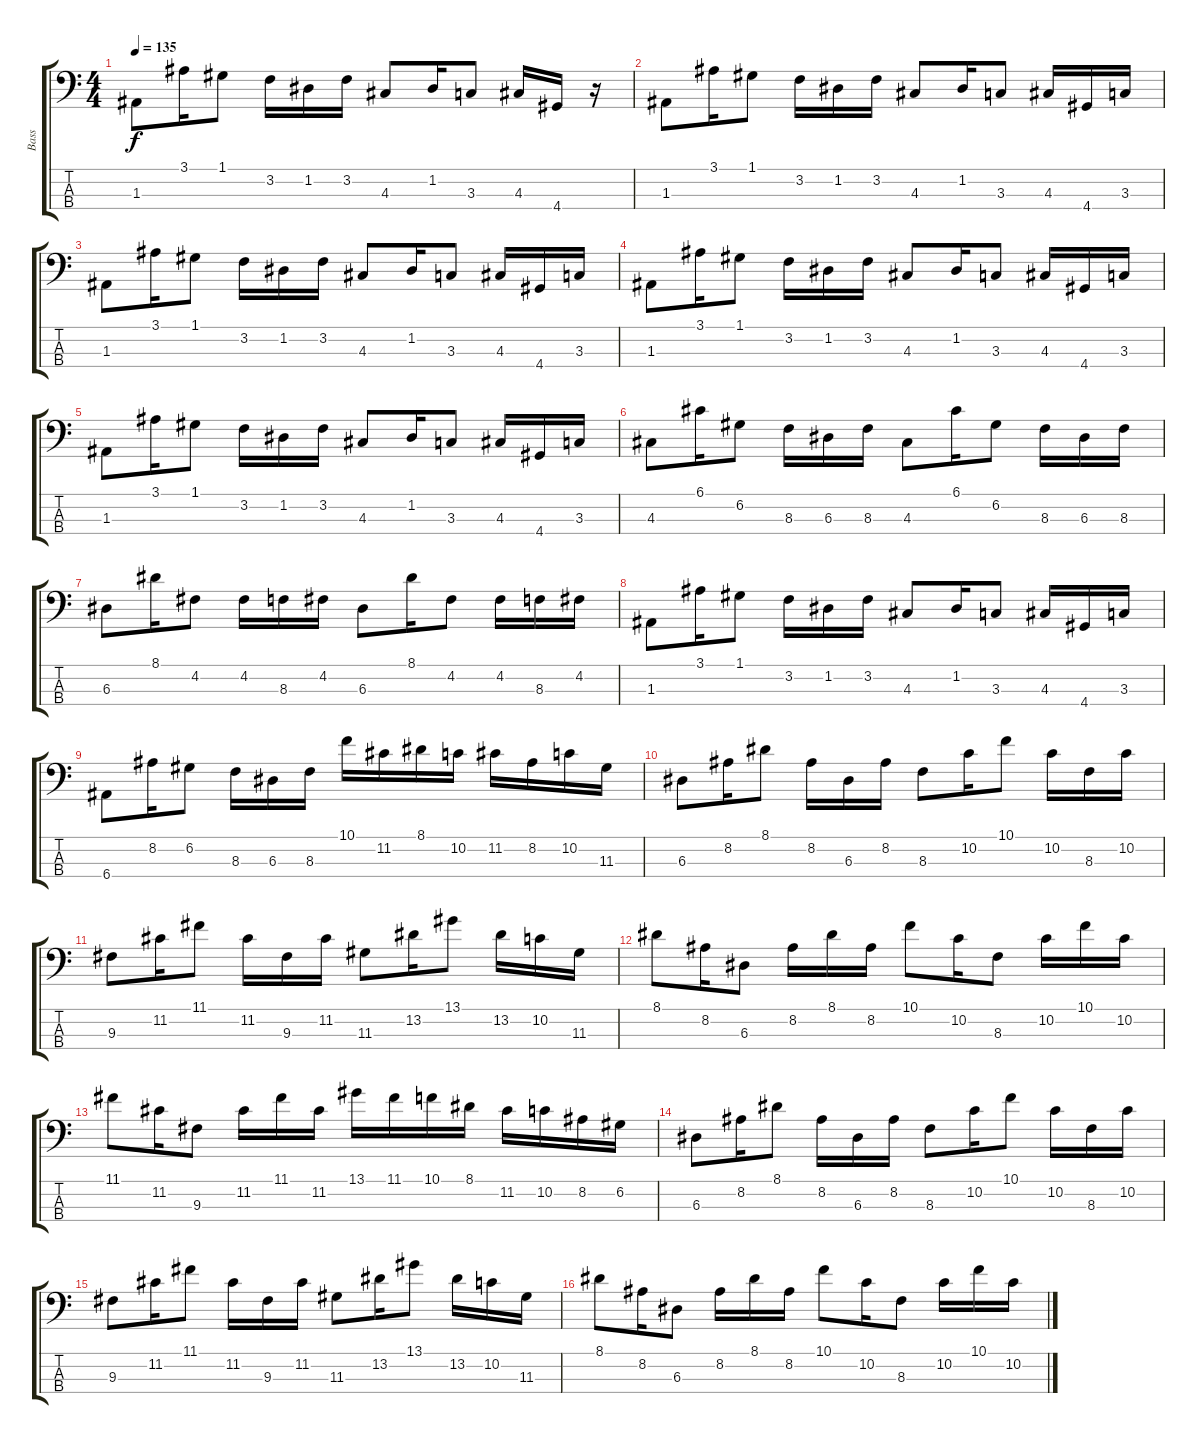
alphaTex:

\track ("Bass" "Bass") {instrument synthbass2}
\staff {score tabs}
\tuning (G2 D2 A1 E1) {hide}
\ts (4 4)
\tempo 135
\clef f4
\ks c
1.3.8{dy f} 3.1.16 1.1.8 3.2.16 1.2.16 3.2.16 4.3.8 1.2.16 3.3.8 4.3.16 4.4.16 r.16 |
1.3.8 3.1.16 1.1.8 3.2.16 1.2.16 3.2.16 4.3.8 1.2.16 3.3.8 4.3.16 4.4.16 3.3.16 |
1.3.8 3.1.16 1.1.8 3.2.16 1.2.16 3.2.16 4.3.8 1.2.16 3.3.8 4.3.16 4.4.16 3.3.16 |
1.3.8 3.1.16 1.1.8 3.2.16 1.2.16 3.2.16 4.3.8 1.2.16 3.3.8 4.3.16 4.4.16 3.3.16 |
1.3.8 3.1.16 1.1.8 3.2.16 1.2.16 3.2.16 4.3.8 1.2.16 3.3.8 4.3.16 4.4.16 3.3.16 |
4.3.8 6.1.16 6.2.8 8.3.16 6.3.16 8.3.16 4.3.8 6.1.16 6.2.8 8.3.16 6.3.16 8.3.16 |
6.3.8 8.1.16 4.2.8 4.2.16 8.3.16 4.2.16 6.3.8 8.1.16 4.2.8 4.2.16 8.3.16 4.2.16 |
1.3.8 3.1.16 1.1.8 3.2.16 1.2.16 3.2.16 4.3.8 1.2.16 3.3.8 4.3.16 4.4.16 3.3.16 |
6.4.8 8.2.16 6.2.8 8.3.16 6.3.16 8.3.16 10.1.16 11.2.16 8.1.16 10.2.16 11.2.16 8.2.16 10.2.16 11.3.16 |
6.3.8 8.2.16 8.1.8 8.2.16 6.3.16 8.2.16 8.3.8 10.2.16 10.1.8 10.2.16 8.3.16 10.2.16 |
9.3.8 11.2.16 11.1.8 11.2.16 9.3.16 11.2.16 11.3.8 13.2.16 13.1.8 13.2.16 10.2.16 11.3.16 |
8.1.8 8.2.16 6.3.8 8.2.16 8.1.16 8.2.16 10.1.8 10.2.16 8.3.8 10.2.16 10.1.16 10.2.16 |
11.1.8 11.2.16 9.3.8 11.2.16 11.1.16 11.2.16 13.1.16 11.1.16 10.1.16 8.1.16 11.2.16 10.2.16 8.2.16 6.2.16 |
6.3.8 8.2.16 8.1.8 8.2.16 6.3.16 8.2.16 8.3.8 10.2.16 10.1.8 10.2.16 8.3.16 10.2.16 |
9.3.8 11.2.16 11.1.8 11.2.16 9.3.16 11.2.16 11.3.8 13.2.16 13.1.8 13.2.16 10.2.16 11.3.16 |
8.1.8 8.2.16 6.3.8 8.2.16 8.1.16 8.2.16 10.1.8 10.2.16 8.3.8 10.2.16 10.1.16 10.2.16
